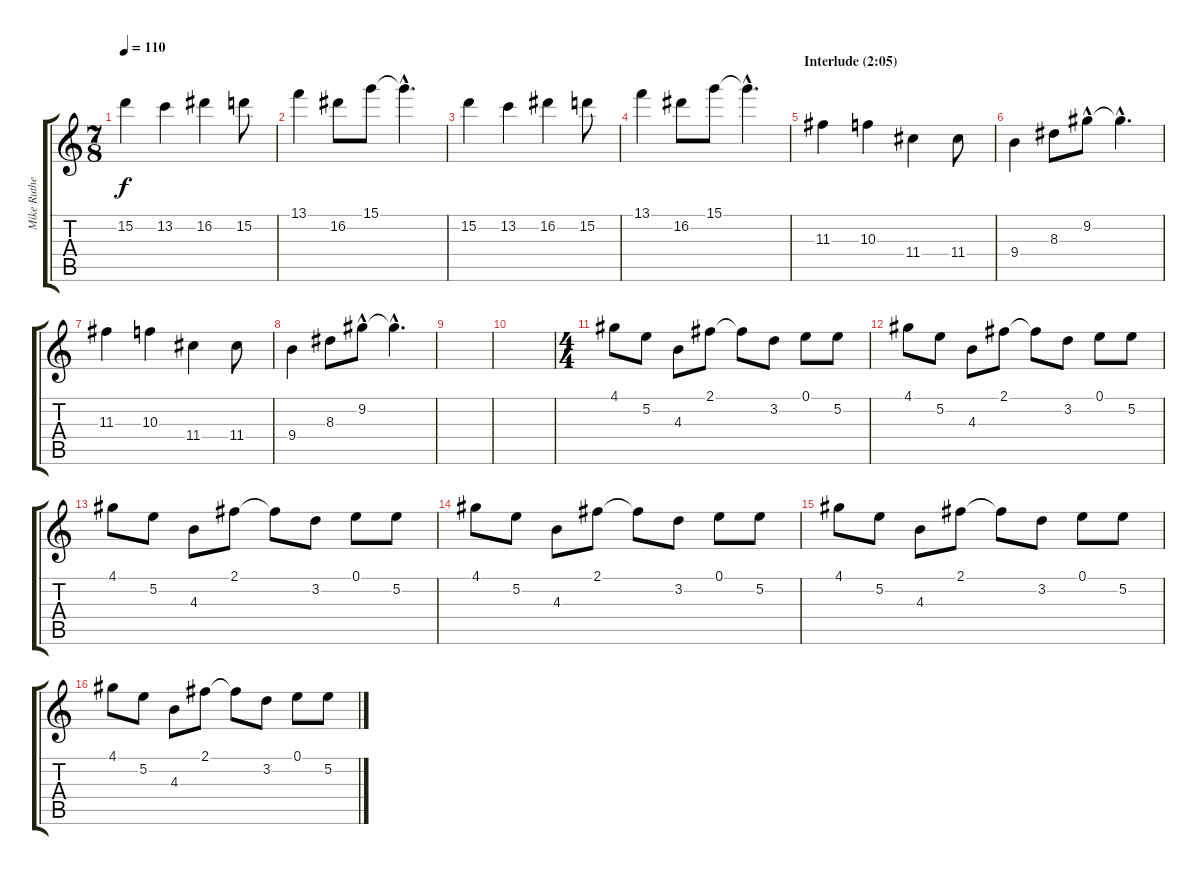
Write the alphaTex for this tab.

\track ("Mike Rutherford (guitar 1)" "Mike Ruthe") {instrument electricguitarclean}
\staff {score tabs}
\tuning (E4 B3 G3 D3 A2 E2) {hide}
\ts (7 8)
\tempo 110
\clef g2
\ks c
15.2.4{dy f} 13.2.4 16.2.4 15.2.8 |
13.1.4 16.2.8 15.1.8 15.1{hac t}.4{d} |
15.2.4 13.2.4 16.2.4 15.2.8 |
13.1.4 16.2.8 15.1.8 15.1{hac t}.4{d} |
\section ("" "Interlude (2:05)")
11.3.4 10.3.4 11.4.4 11.4.8 |
9.4.4 8.3.8 9.2{hac}.8 9.2{hac t}.4{d} |
11.3.4 10.3.4 11.4.4 11.4.8 |
9.4.4 8.3.8 9.2{hac}.8 9.2{hac t}.4{d} |
|
|
\ts (4 4)
4.1.8 5.2.8 4.3.8 2.1.8 2.1{t}.8 3.2.8 0.1.8 5.2.8 |
4.1.8 5.2.8 4.3.8 2.1.8 2.1{t}.8 3.2.8 0.1.8 5.2.8 |
4.1.8 5.2.8 4.3.8 2.1.8 2.1{t}.8 3.2.8 0.1.8 5.2.8 |
4.1.8 5.2.8 4.3.8 2.1.8 2.1{t}.8 3.2.8 0.1.8 5.2.8 |
4.1.8 5.2.8 4.3.8 2.1.8 2.1{t}.8 3.2.8 0.1.8 5.2.8 |
4.1.8 5.2.8 4.3.8 2.1.8 2.1{t}.8 3.2.8 0.1.8 5.2.8
